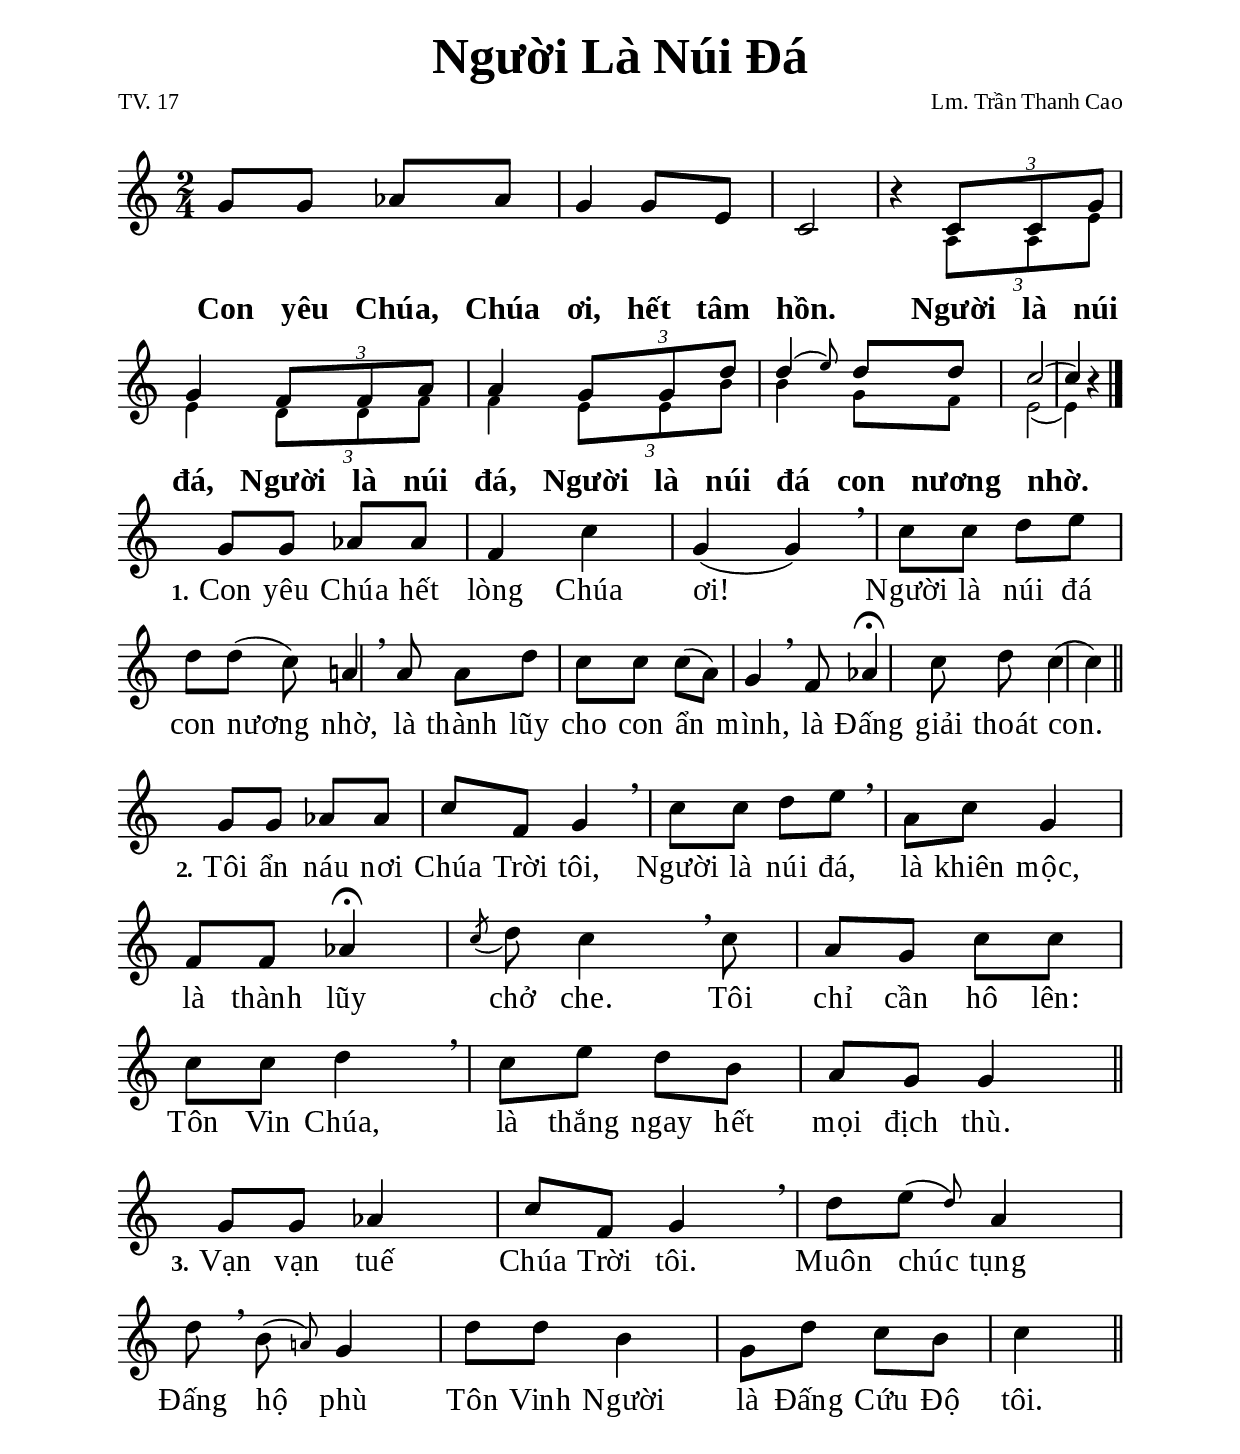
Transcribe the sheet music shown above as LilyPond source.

% Cài đặt chung
\version "2.20.0"
\include "english.ly"

\header {
  title = \markup { \fontsize #3 "Người Là Núi Đá" }
  poet = "TV. 17"
  composer = "Lm. Trần Thanh Cao"
  arranger = " "
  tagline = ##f
}

\paper {
  #(set-paper-size "a4")
  top-margin = 15\mm
  bottom-margin = 15\mm
  left-margin = 20\mm
  right-margin = 20\mm
  indent = #0
  #(define fonts
    (make-pango-font-tree
      "Liberation Serif"
      "Liberation Serif"
      "Liberation Serif"
      (/ 20 20)))
  page-count = #1
}

% Nhạc điệp khúc
nhacDiepKhucSop = \relative c'' {
  g8  g af af |
  g4 g8 e |
  c2 |
  r4 \tuplet 3/2 { c8 c g' } |
  g4 \tuplet 3/2 { f8 f a } |
  a4 \tuplet 3/2 { g8 g d' } |
  \afterGrace d4 (e8) d d |
  c2 ( |
  c4) r \bar "|."
}

nhacDiepKhucBass = \relative c' {
  \skip 2
  \skip 2
  \skip 2
  r4 \tuplet 3/2 { a8 a e' } |
  e4 \tuplet 3/2 { d8 d f } |
  f4 \tuplet 3/2 { e8 e b' } |
  b4 g8 f |
  e2 ( |
  e4) r
}

% Nhạc phiên khúc
nhacPhienKhucMot = \relative c'' {
  g8 g af af f4 c' g (g) \breathe
  c8 c d e d d (c) a!4 \breathe
  a8 a d c c c (a) g4 \breathe
  f8 af4 \fermata
  c8 d c4 (c) \bar "||"
}

nhacPhienKhucHai = \relative c'' {
  g8 g af af c f, g4 \breathe
  c8 c d e \breathe
  a, c g4 f8 f af4 \fermata
  \acciaccatura c8 d c4 \breathe
  c8 a g c c c c d4 \breathe
  c8 e d b a g g4 \bar "||"
}

nhacPhienKhucBa = \relative c'' {
  g8 g af4 c8 f, g4 \breathe
  d'8 \afterGrace e (d) a4 d8 \breathe
  \afterGrace b (a!) g4
  d'8 d b4 g8 d' c b c4 \bar "||"
}

% Lời điệp khúc
loiDiepKhuc = \lyricmode {
  Con yêu Chúa, Chúa ơi, hết tâm hồn.
  Người là núi đá, Người là núi đá,
  Người là núi đá con nương nhờ.
}

% Lời phiên khúc
loiPhienKhucMot = \lyricmode {
  \set stanza = #"1."
  Con yêu Chúa hết lòng Chúa ơi!
  Người là núi đá con nương nhờ,
  là thành lũy cho con ẩn mình,
  là Đấng giải thoát con.
}

loiPhienKhucHai = \lyricmode {
  \set stanza = #"2."
  Tôi ẩn náu nơi Chúa Trời tôi,
  Người là núi đá,
  là khiên mộc, là thành lũy chở che.
  Tôi chỉ cần hô lên: Tôn Vin Chúa,
  là thắng ngay hết mọi địch thù.
}

loiPhienKhucBa = \lyricmode {
  \set stanza = #"3."
  Vạn vạn tuế Chúa Trời tôi.
  Muôn chúc tụng Đấng hộ phù
  Tôn Vinh Người là Đấng Cứu Độ tôi.
}


% Dàn trang
\score {
  \new ChoirStaff <<
    \new Staff = diepKhuc \with {
        \consists "Merge_rests_engraver"
        \magnifyStaff #(magstep +1)
      }
      <<
      \new Voice = beSop {
        \voiceOne \key c \major \time 2/4 \nhacDiepKhucSop
      }
      \new Voice = beBas {
        \override NoteHead.font-size = #-2
        \voiceTwo \key c \major \time 2/4 \nhacDiepKhucBass
      }
    >>
    \new Lyrics \lyricsto beSop \loiDiepKhuc
  >>
  \layout {
    \override Lyrics.LyricText.font-series = #'bold
    \override Lyrics.LyricText.font-size = #+3
    \override Lyrics.LyricSpace.minimum-distance = #2.5
    \override Score.BarNumber.break-visibility = ##(#f #f #f)
  }
}

\score {
  \new ChoirStaff <<
    \new Staff = phienKhuc \with {
        \magnifyStaff #(magstep +1)
      }
      <<
      \new Voice = beSop {
        \key c \major \time 2/4 \nhacPhienKhucMot
      }
    >>
    \new Lyrics \lyricsto beSop \loiPhienKhucMot
  >>
  \layout {
    \override Staff.TimeSignature.transparent = ##t
    \override Lyrics.LyricText.font-size = #+3
    \override Lyrics.LyricSpace.minimum-distance = #1.0
    \override Score.BarNumber.break-visibility = ##(#f #f #f)
    \set Score.barAlways = ##t
    \set Score.defaultBarType = ""
  } 
}

\score {
  \new ChoirStaff <<
    \new Staff = phienKhuc \with {
        \magnifyStaff #(magstep +1)
      }
      <<
      \new Voice = beSop {
        \key c \major \time 2/4 \nhacPhienKhucHai
      }
    >>
    \new Lyrics \lyricsto beSop \loiPhienKhucHai
  >>
  \layout {
    \override Staff.TimeSignature.transparent = ##t
    \override Lyrics.LyricText.font-size = #+3
    \override Lyrics.LyricSpace.minimum-distance = #1.0
    \override Score.BarNumber.break-visibility = ##(#f #f #f)
    \set Score.barAlways = ##t
    \set Score.defaultBarType = ""
  } 
}

\score {
  \new ChoirStaff <<
    \new Staff = phienKhuc \with {
        \magnifyStaff #(magstep +1)
      }
      <<
      \new Voice = beSop {
        \key c \major \time 2/4 \nhacPhienKhucBa
      }
    >>
    \new Lyrics \lyricsto beSop \loiPhienKhucBa
  >>
  \layout {
    \override Staff.TimeSignature.transparent = ##t
    \override Lyrics.LyricText.font-size = #+3
    \override Lyrics.LyricSpace.minimum-distance = #1.0
    \override Score.BarNumber.break-visibility = ##(#f #f #f)
    \set Score.barAlways = ##t
    \set Score.defaultBarType = ""
  } 
}
